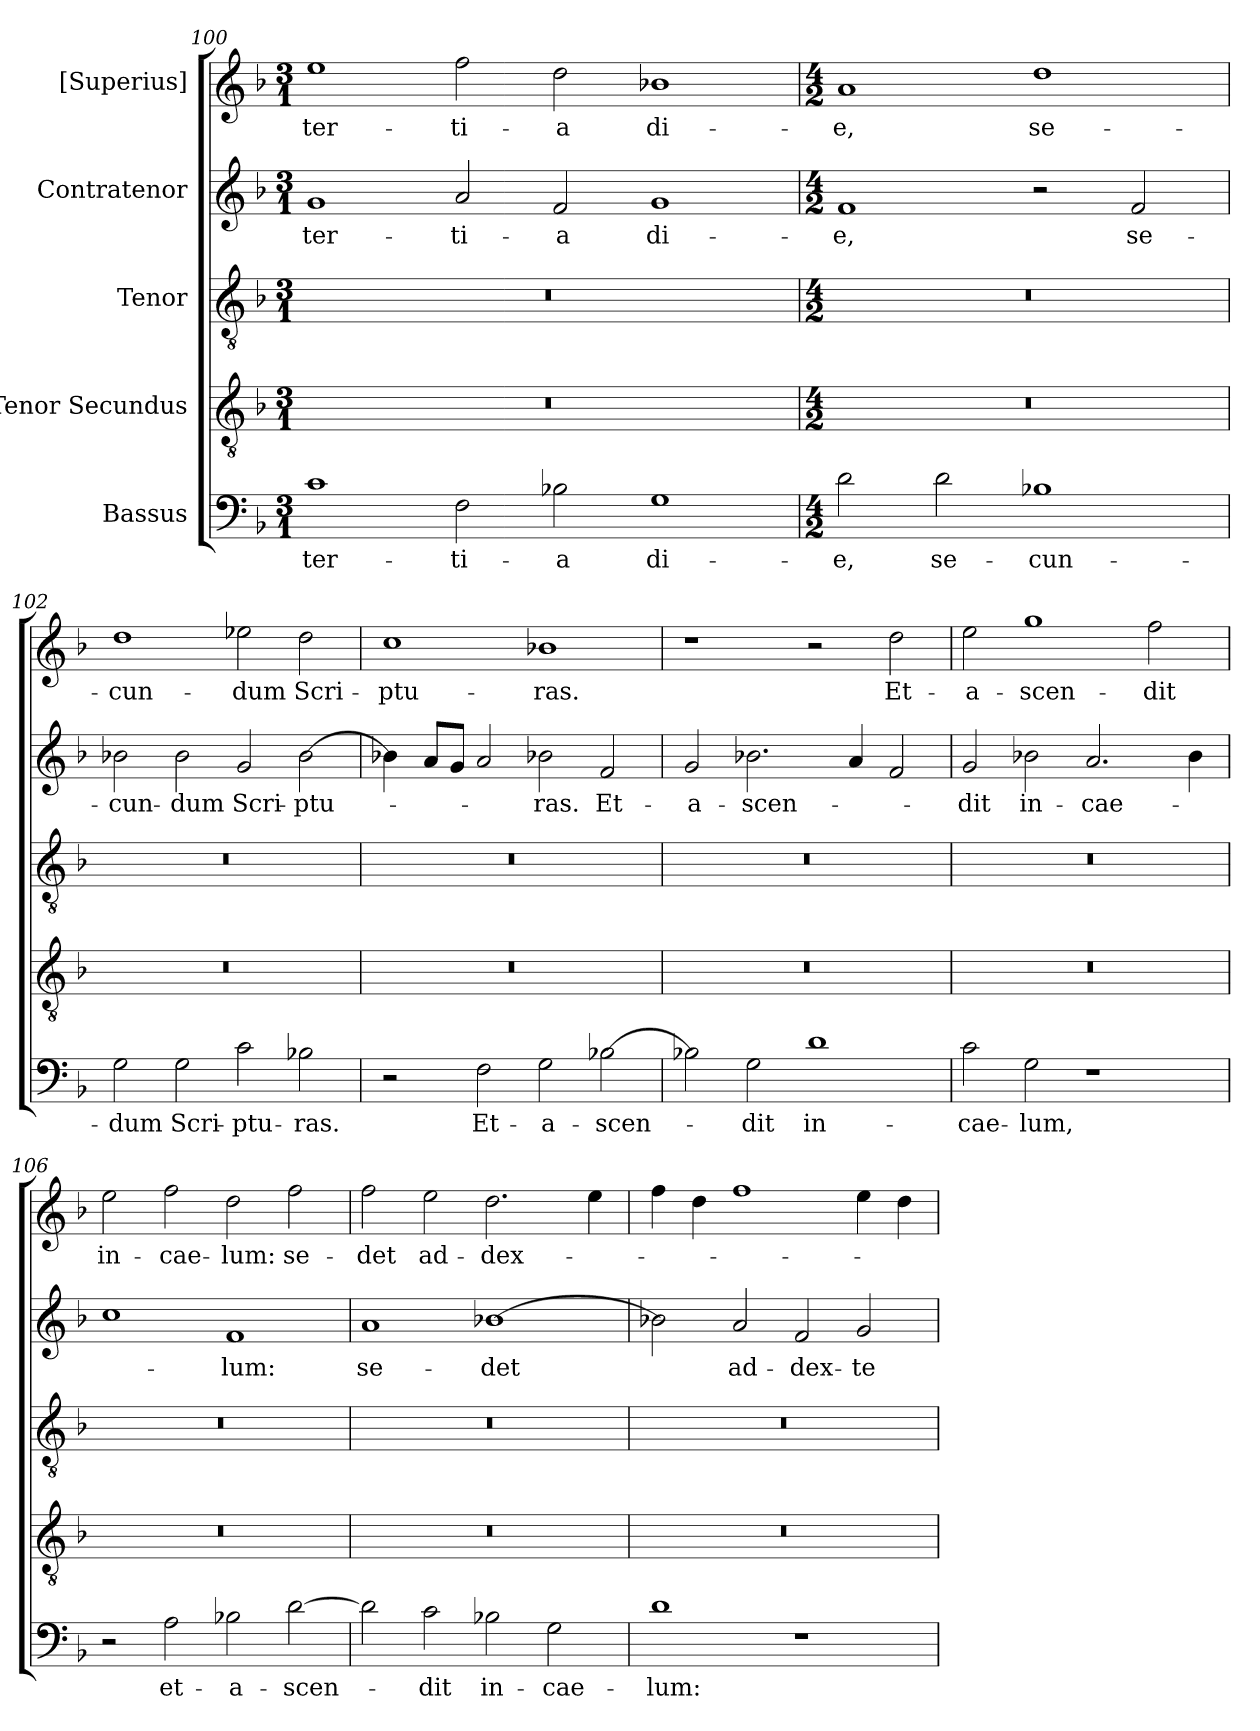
**kern	**text	**kern	**kern	**kern	**text	**kern	**text
*part5	*part5	*part4	*part3	*part2	*part2	*part1	*part1
*staff5	*staff5	*staff4	*staff3	*staff2	*staff2	*staff1	*staff1
*I"Bassus	*	*I"Tenor Secundus	*I"Tenor	*I"Contratenor	*	*I"[Superius]	*
*clefF4	*	*clefGv2	*clefGv2	*clefG2	*	*clefG2	*
*k[b-]	*	*k[b-]	*k[b-]	*k[b-]	*	*k[b-]	*
*M3/1	*	*M3/1	*M3/1	*M3/1	*	*M3/1	*
=100	=100	=100	=100	=100	=100	=100	=100
1c\	ter-	0.r	0.r	1g/	ter-	1ee\	ter-
2F\	-ti-	.	.	2a/	-ti-	2ff\	-ti-
2B-X\	-a	.	.	2f/	-a	2dd\	-a
1G\	di-	.	.	1g/	di-	1b-X\	di-
=101	=101	=101	=101	=101	=101	=101	=101
*M4/2	*	*M4/2	*M4/2	*M4/2	*	*M4/2	*
2d\	-e,	0r	0r	1f/	-e,	1a/	-e,
2d\	se-	.	.	.	.	.	.
1B-X\	-cun-	.	.	2r	.	1dd\	se-
.	.	.	.	2f/	se-	.	.
=102	=102	=102	=102	=102	=102	=102	=102
2G\	-dum	0r	0r	2b-X\	-cun-	1dd\	-cun-
2G\	Scri-	.	.	2b-\	-dum	.	.
2c\	-ptu-	.	.	2g/	Scri-	2ee-X\	-dum
2B-X\	-ras.	.	.	[2b-\	-ptu-	2dd\	Scri-
=103	=103	=103	=103	=103	=103	=103	=103
2r	.	0r	0r	4b-X\]	.	1cc\	-ptu-
.	.	.	.	8a/L	.	.	.
.	.	.	.	8g/J	.	.	.
2F\	Et-	.	.	2a/	.	.	.
2G\	a-	.	.	2b-X\	-ras.	1b-X\	-ras.
[2B-X\	-scen-	.	.	2f/	Et-	.	.
=104	=104	=104	=104	=104	=104	=104	=104
2B-X\]	.	0r	0r	2g/	a-	1r	.
2G\	-dit	.	.	2.b-X\	-scen-	.	.
1d\	in-	.	.	.	.	2r	.
.	.	.	.	4a/	.	.	.
.	.	.	.	2f/	.	2dd\	Et-
=105	=105	=105	=105	=105	=105	=105	=105
2c\	cae-	0r	0r	2g/	-dit	2ee\	a-
2G\	-lum,	.	.	2b-X\	in-	1gg\	-scen-
1r	.	.	.	2.a/	cae-	.	.
.	.	.	.	.	.	2ff\	-dit
.	.	.	.	4b-\	.	.	.
=106	=106	=106	=106	=106	=106	=106	=106
2r	.	0r	0r	1cc\	.	2ee\	in-
2A\	et-	.	.	.	.	2ff\	cae-
2B-X\	a-	.	.	1f/	-lum:	2dd\	-lum:
[2d\	-scen-	.	.	.	.	2ff\	se-
=107	=107	=107	=107	=107	=107	=107	=107
2d\]	.	0r	0r	1a/	se-	2ff\	-det
2c\	-dit	.	.	.	.	2ee\	ad-
2B-X\	in-	.	.	[1b-X\	-det	2.dd\	dex-
2G\	cae-	.	.	.	.	.	.
.	.	.	.	.	.	4ee\	.
=108	=108	=108	=108	=108	=108	=108	=108
1d\	-lum:	0r	0r	2b-X\]	.	4ff\	.
.	.	.	.	.	.	4dd\	.
.	.	.	.	2a/	ad-	1ff\	.
1r	.	.	.	2f/	dex-	.	.
.	.	.	.	2g/	-te-	4ee\	.
.	.	.	.	.	.	4dd\	.
=	=	=	=	=	=	=	=
*-	*-	*-	*-	*-	*-	*-	*-
